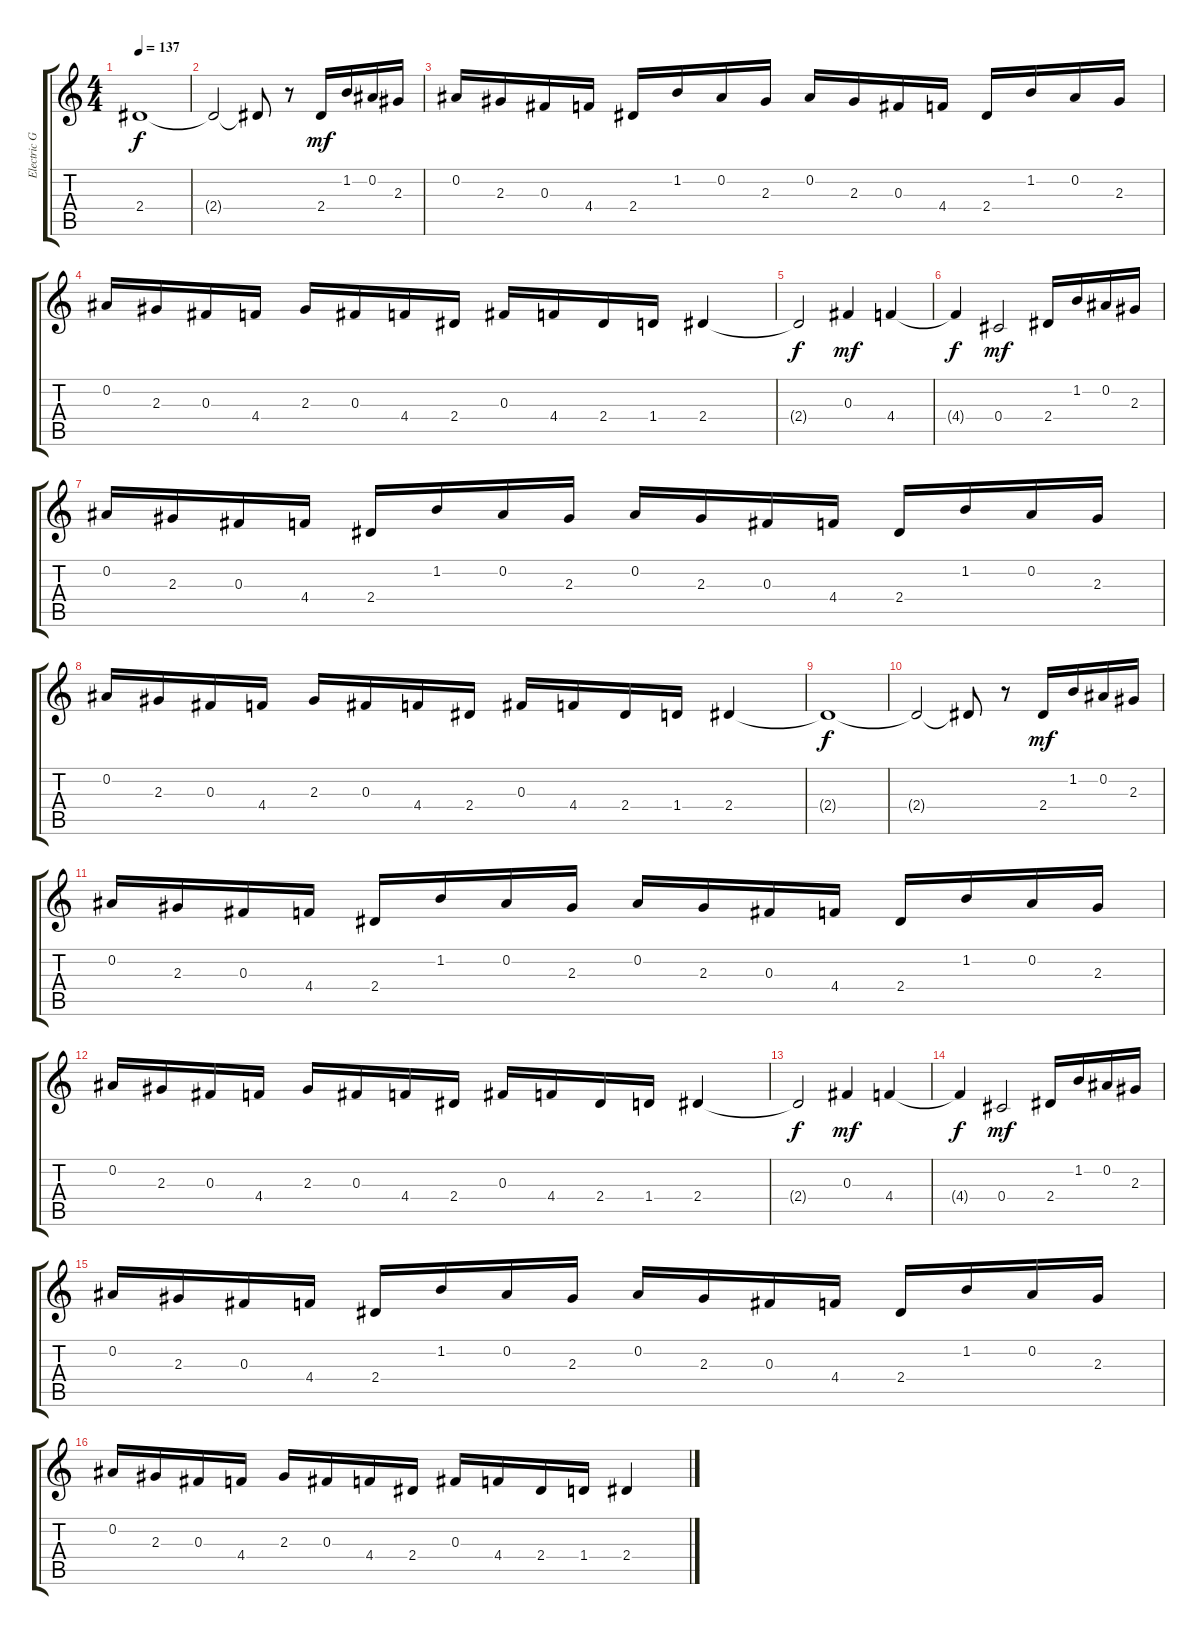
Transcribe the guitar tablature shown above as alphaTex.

\track ("Electric Guitar 2" "Electric G") {instrument distortionguitar}
\staff {score tabs}
\tuning (Eb4 Bb3 Gb3 Db3 Ab2 Eb2) {hide}
\ts (4 4)
\tempo 137
\clef g2
\ks c
2.4{t}.1{dy f} |
2.4{t}.2 2.4{t}.8 r.8 2.4.16{dy mf} 1.2.16 0.2.16 2.3.16 |
0.2.16 2.3.16 0.3.16 4.4.16 2.4.16 1.2.16 0.2.16 2.3.16 0.2.16 2.3.16 0.3.16 4.4.16 2.4.16 1.2.16 0.2.16 2.3.16 |
0.2.16 2.3.16 0.3.16 4.4.16 2.3.16 0.3.16 4.4.16 2.4.16 0.3.16 4.4.16 2.4.16 1.4.16 2.4.4 |
2.4{t}.2{dy f} 0.3.4{dy mf} 4.4.4 |
4.4{t}.4{dy f} 0.4.2{dy mf} 2.4.16 1.2.16 0.2.16 2.3.16 |
0.2.16 2.3.16 0.3.16 4.4.16 2.4.16 1.2.16 0.2.16 2.3.16 0.2.16 2.3.16 0.3.16 4.4.16 2.4.16 1.2.16 0.2.16 2.3.16 |
0.2.16 2.3.16 0.3.16 4.4.16 2.3.16 0.3.16 4.4.16 2.4.16 0.3.16 4.4.16 2.4.16 1.4.16 2.4.4 |
2.4{t}.1{dy f} |
2.4{t}.2 2.4{t}.8 r.8 2.4.16{dy mf} 1.2.16 0.2.16 2.3.16 |
0.2.16 2.3.16 0.3.16 4.4.16 2.4.16 1.2.16 0.2.16 2.3.16 0.2.16 2.3.16 0.3.16 4.4.16 2.4.16 1.2.16 0.2.16 2.3.16 |
0.2.16 2.3.16 0.3.16 4.4.16 2.3.16 0.3.16 4.4.16 2.4.16 0.3.16 4.4.16 2.4.16 1.4.16 2.4.4 |
2.4{t}.2{dy f} 0.3.4{dy mf} 4.4.4 |
4.4{t}.4{dy f} 0.4.2{dy mf} 2.4.16 1.2.16 0.2.16 2.3.16 |
0.2.16 2.3.16 0.3.16 4.4.16 2.4.16 1.2.16 0.2.16 2.3.16 0.2.16 2.3.16 0.3.16 4.4.16 2.4.16 1.2.16 0.2.16 2.3.16 |
0.2.16 2.3.16 0.3.16 4.4.16 2.3.16 0.3.16 4.4.16 2.4.16 0.3.16 4.4.16 2.4.16 1.4.16 2.4.4
